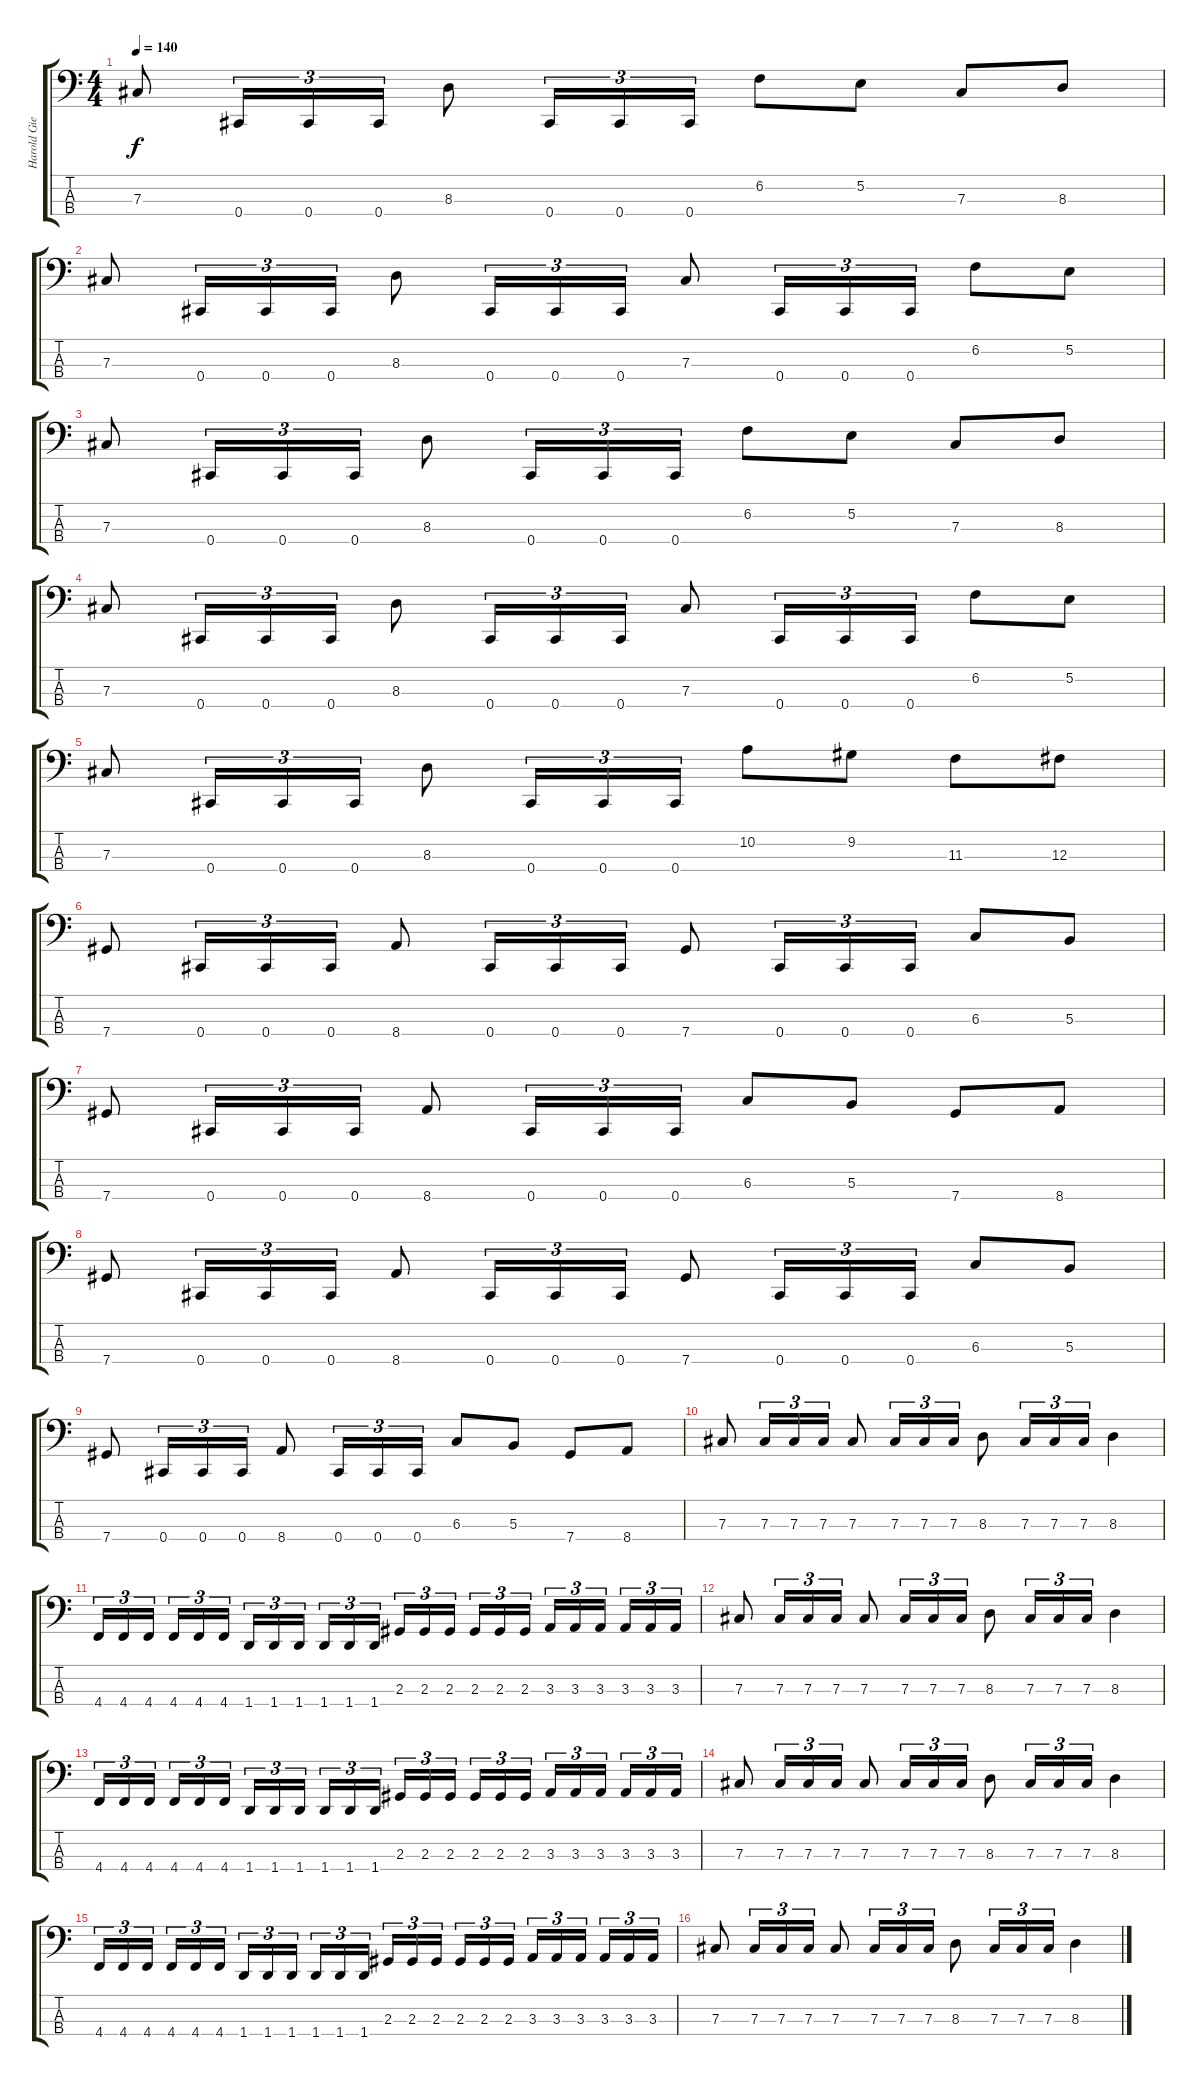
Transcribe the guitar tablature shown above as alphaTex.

\track ("Harold Gielen" "Harold Gie") {instrument electricbasspick}
\staff {score tabs}
\tuning (E2 B1 Gb1 Db1) {hide}
\ts (4 4)
\tempo 140
\clef f4
\ks c
7.3.8{dy f} 0.4.16{tu (3 2)} 0.4.16{tu (3 2)} 0.4.16{tu (3 2)} 8.3.8 0.4.16{tu (3 2)} 0.4.16{tu (3 2)} 0.4.16{tu (3 2)} 6.2.8 5.2.8 7.3.8 8.3.8 |
7.3.8 0.4.16{tu (3 2)} 0.4.16{tu (3 2)} 0.4.16{tu (3 2)} 8.3.8 0.4.16{tu (3 2)} 0.4.16{tu (3 2)} 0.4.16{tu (3 2)} 7.3.8 0.4.16{tu (3 2)} 0.4.16{tu (3 2)} 0.4.16{tu (3 2)} 6.2.8 5.2.8 |
7.3.8 0.4.16{tu (3 2)} 0.4.16{tu (3 2)} 0.4.16{tu (3 2)} 8.3.8 0.4.16{tu (3 2)} 0.4.16{tu (3 2)} 0.4.16{tu (3 2)} 6.2.8 5.2.8 7.3.8 8.3.8 |
7.3.8 0.4.16{tu (3 2)} 0.4.16{tu (3 2)} 0.4.16{tu (3 2)} 8.3.8 0.4.16{tu (3 2)} 0.4.16{tu (3 2)} 0.4.16{tu (3 2)} 7.3.8 0.4.16{tu (3 2)} 0.4.16{tu (3 2)} 0.4.16{tu (3 2)} 6.2.8 5.2.8 |
7.3.8 0.4.16{tu (3 2)} 0.4.16{tu (3 2)} 0.4.16{tu (3 2)} 8.3.8 0.4.16{tu (3 2)} 0.4.16{tu (3 2)} 0.4.16{tu (3 2)} 10.2.8 9.2.8 11.3.8 12.3.8 |
7.4.8 0.4.16{tu (3 2)} 0.4.16{tu (3 2)} 0.4.16{tu (3 2)} 8.4.8 0.4.16{tu (3 2)} 0.4.16{tu (3 2)} 0.4.16{tu (3 2)} 7.4.8 0.4.16{tu (3 2)} 0.4.16{tu (3 2)} 0.4.16{tu (3 2)} 6.3.8 5.3.8 |
7.4.8 0.4.16{tu (3 2)} 0.4.16{tu (3 2)} 0.4.16{tu (3 2)} 8.4.8 0.4.16{tu (3 2)} 0.4.16{tu (3 2)} 0.4.16{tu (3 2)} 6.3.8 5.3.8 7.4.8 8.4.8 |
7.4.8 0.4.16{tu (3 2)} 0.4.16{tu (3 2)} 0.4.16{tu (3 2)} 8.4.8 0.4.16{tu (3 2)} 0.4.16{tu (3 2)} 0.4.16{tu (3 2)} 7.4.8 0.4.16{tu (3 2)} 0.4.16{tu (3 2)} 0.4.16{tu (3 2)} 6.3.8 5.3.8 |
7.4.8 0.4.16{tu (3 2)} 0.4.16{tu (3 2)} 0.4.16{tu (3 2)} 8.4.8 0.4.16{tu (3 2)} 0.4.16{tu (3 2)} 0.4.16{tu (3 2)} 6.3.8 5.3.8 7.4.8 8.4.8 |
7.3.8 7.3.16{tu (3 2)} 7.3.16{tu (3 2)} 7.3.16{tu (3 2)} 7.3.8 7.3.16{tu (3 2)} 7.3.16{tu (3 2)} 7.3.16{tu (3 2)} 8.3.8 7.3.16{tu (3 2)} 7.3.16{tu (3 2)} 7.3.16{tu (3 2)} 8.3.4 |
4.4.16{tu (3 2)} 4.4.16{tu (3 2)} 4.4.16{tu (3 2) beam splitsecondary} 4.4.16{tu (3 2)} 4.4.16{tu (3 2)} 4.4.16{tu (3 2)} 1.4.16{tu (3 2)} 1.4.16{tu (3 2)} 1.4.16{tu (3 2) beam splitsecondary} 1.4.16{tu (3 2)} 1.4.16{tu (3 2)} 1.4.16{tu (3 2)} 2.3.16{tu (3 2)} 2.3.16{tu (3 2)} 2.3.16{tu (3 2) beam splitsecondary} 2.3.16{tu (3 2)} 2.3.16{tu (3 2)} 2.3.16{tu (3 2)} 3.3.16{tu (3 2)} 3.3.16{tu (3 2)} 3.3.16{tu (3 2) beam splitsecondary} 3.3.16{tu (3 2)} 3.3.16{tu (3 2)} 3.3.16{tu (3 2)} |
7.3.8 7.3.16{tu (3 2)} 7.3.16{tu (3 2)} 7.3.16{tu (3 2)} 7.3.8 7.3.16{tu (3 2)} 7.3.16{tu (3 2)} 7.3.16{tu (3 2)} 8.3.8 7.3.16{tu (3 2)} 7.3.16{tu (3 2)} 7.3.16{tu (3 2)} 8.3.4 |
4.4.16{tu (3 2)} 4.4.16{tu (3 2)} 4.4.16{tu (3 2) beam splitsecondary} 4.4.16{tu (3 2)} 4.4.16{tu (3 2)} 4.4.16{tu (3 2)} 1.4.16{tu (3 2)} 1.4.16{tu (3 2)} 1.4.16{tu (3 2) beam splitsecondary} 1.4.16{tu (3 2)} 1.4.16{tu (3 2)} 1.4.16{tu (3 2)} 2.3.16{tu (3 2)} 2.3.16{tu (3 2)} 2.3.16{tu (3 2) beam splitsecondary} 2.3.16{tu (3 2)} 2.3.16{tu (3 2)} 2.3.16{tu (3 2)} 3.3.16{tu (3 2)} 3.3.16{tu (3 2)} 3.3.16{tu (3 2) beam splitsecondary} 3.3.16{tu (3 2)} 3.3.16{tu (3 2)} 3.3.16{tu (3 2)} |
7.3.8 7.3.16{tu (3 2)} 7.3.16{tu (3 2)} 7.3.16{tu (3 2)} 7.3.8 7.3.16{tu (3 2)} 7.3.16{tu (3 2)} 7.3.16{tu (3 2)} 8.3.8 7.3.16{tu (3 2)} 7.3.16{tu (3 2)} 7.3.16{tu (3 2)} 8.3.4 |
4.4.16{tu (3 2)} 4.4.16{tu (3 2)} 4.4.16{tu (3 2) beam splitsecondary} 4.4.16{tu (3 2)} 4.4.16{tu (3 2)} 4.4.16{tu (3 2)} 1.4.16{tu (3 2)} 1.4.16{tu (3 2)} 1.4.16{tu (3 2) beam splitsecondary} 1.4.16{tu (3 2)} 1.4.16{tu (3 2)} 1.4.16{tu (3 2)} 2.3.16{tu (3 2)} 2.3.16{tu (3 2)} 2.3.16{tu (3 2) beam splitsecondary} 2.3.16{tu (3 2)} 2.3.16{tu (3 2)} 2.3.16{tu (3 2)} 3.3.16{tu (3 2)} 3.3.16{tu (3 2)} 3.3.16{tu (3 2) beam splitsecondary} 3.3.16{tu (3 2)} 3.3.16{tu (3 2)} 3.3.16{tu (3 2)} |
7.3.8 7.3.16{tu (3 2)} 7.3.16{tu (3 2)} 7.3.16{tu (3 2)} 7.3.8 7.3.16{tu (3 2)} 7.3.16{tu (3 2)} 7.3.16{tu (3 2)} 8.3.8 7.3.16{tu (3 2)} 7.3.16{tu (3 2)} 7.3.16{tu (3 2)} 8.3.4
